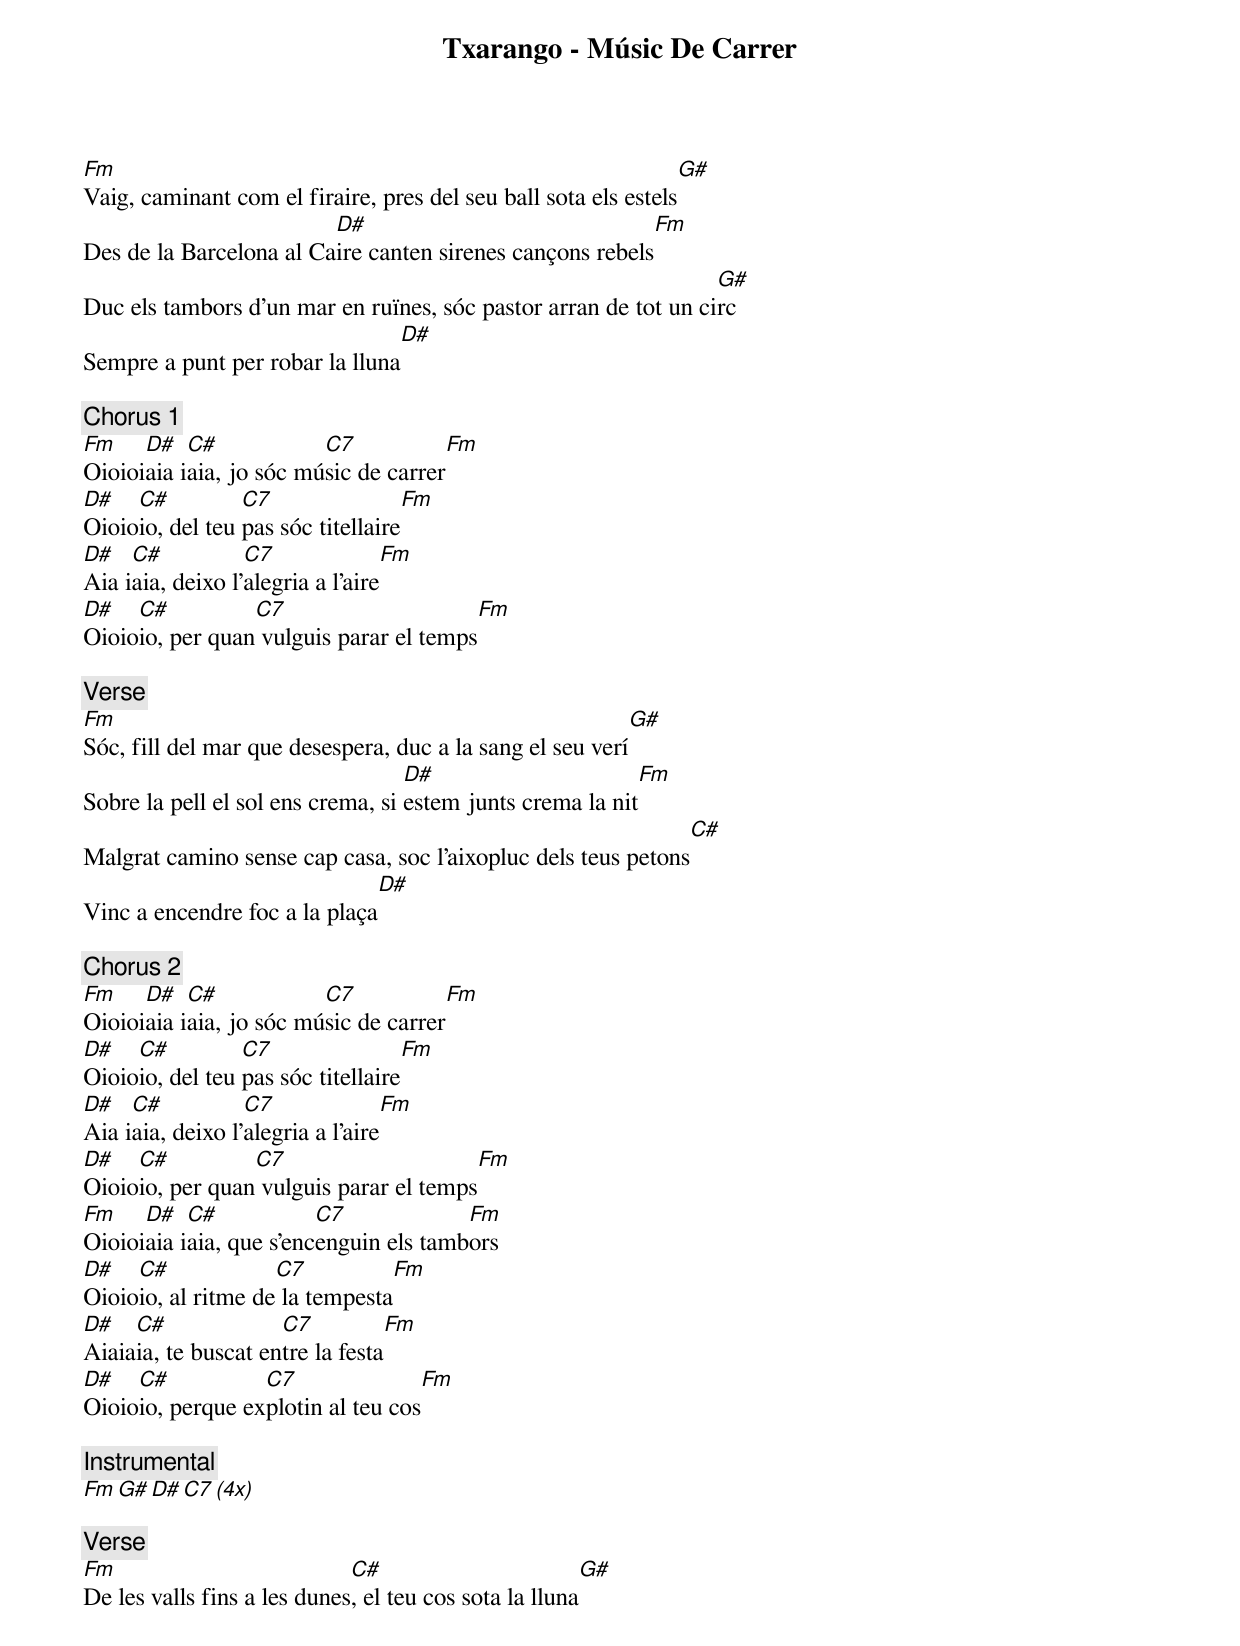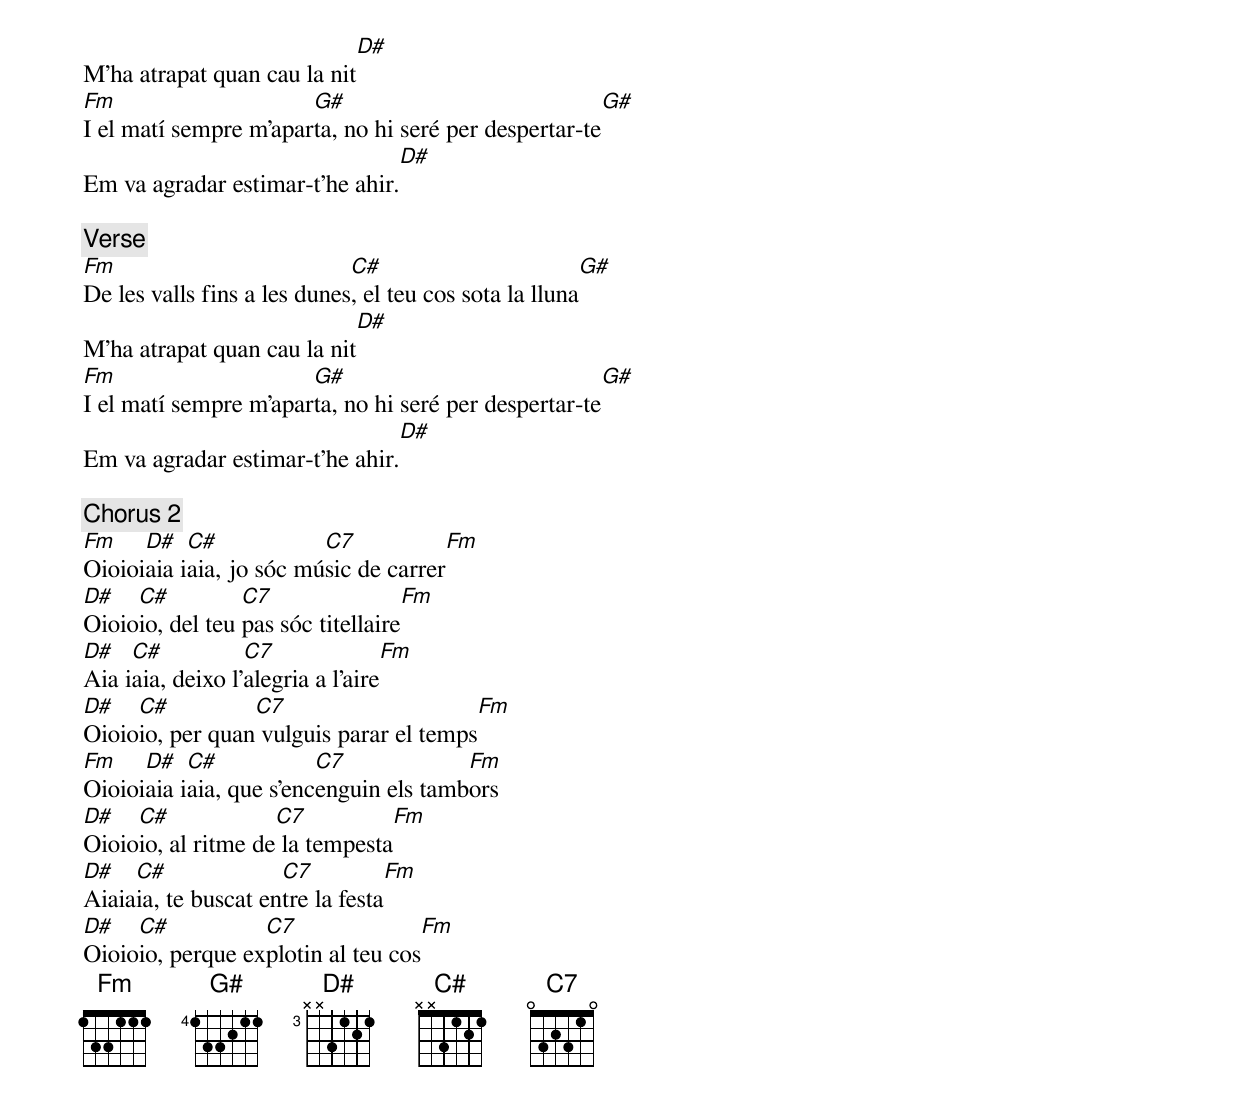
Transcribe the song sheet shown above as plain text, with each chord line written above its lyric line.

Txarango - Músic De Carrer

Fm                                                              G#
Vaig, caminant com el firaire, pres del seu ball sota els estels
                         D#                               Fm
Des de la Barcelona al Caire canten sirenes cançons rebels
                                                                 G#
Duc els tambors d'un mar en ruïnes, sóc pastor arran de tot un circ
                                 D#
Sempre a punt per robar la lluna

[Chorus 1]
Fm    D#   C#            C7             Fm
Oioioiaia iaia, jo sóc músic de carrer
D#   C#          C7                 Fm
Oioioio, del teu pas sóc titellaire
D#   C#           C7               Fm
Aia iaia, deixo l'alegria a l'aire
D#   C#          C7                     Fm
Oioioio, per quan vulguis parar el temps

[Verse]
Fm                                                         G#
Sóc, fill del mar que desespera, duc a la sang el seu verí
                                   D#                      Fm
Sobre la pell el sol ens crema, si estem junts crema la nit
                                                               C#
Malgrat camino sense cap casa, soc l'aixopluc dels teus petons
                               D#
Vinc a encendre foc a la plaça

[Chorus 2]
Fm    D#   C#            C7             Fm
Oioioiaia iaia, jo sóc músic de carrer
D#   C#          C7                 Fm
Oioioio, del teu pas sóc titellaire
D#   C#           C7               Fm
Aia iaia, deixo l'alegria a l'aire
D#   C#          C7                     Fm
Oioioio, per quan vulguis parar el temps
Fm    D#   C#            C7             Fm
Oioioiaia iaia, que s'encenguin els tambors
D#   C#             C7           Fm
Oioioio, al ritme de la tempesta
D#   C#              C7           Fm
Aiaiaia, te buscat entre la festa
D#   C#           C7               Fm
Oioioio, perque explotin al teu cos

[Instrumental]
Fm G# D# C7 (4x)

[Verse]
Fm                           C#                         G#
De les valls fins a les dunes, el teu cos sota la lluna
                            D#
M'ha atrapat quan cau la nit
Fm                     G#                             G#
I el matí sempre m'aparta, no hi seré per despertar-te
                                D#
Em va agradar estimar-t'he ahir.

[Verse]
Fm                           C#                         G#
De les valls fins a les dunes, el teu cos sota la lluna
                            D#
M'ha atrapat quan cau la nit
Fm                     G#                             G#
I el matí sempre m'aparta, no hi seré per despertar-te
                                D#
Em va agradar estimar-t'he ahir.

[Chorus 2]
Fm    D#   C#            C7             Fm
Oioioiaia iaia, jo sóc músic de carrer
D#   C#          C7                 Fm
Oioioio, del teu pas sóc titellaire
D#   C#           C7               Fm
Aia iaia, deixo l'alegria a l'aire
D#   C#          C7                     Fm
Oioioio, per quan vulguis parar el temps
Fm    D#   C#            C7             Fm
Oioioiaia iaia, que s'encenguin els tambors
D#   C#             C7           Fm
Oioioio, al ritme de la tempesta
D#   C#              C7           Fm
Aiaiaia, te buscat entre la festa
D#   C#           C7               Fm
Oioioio, perque explotin al teu cos
